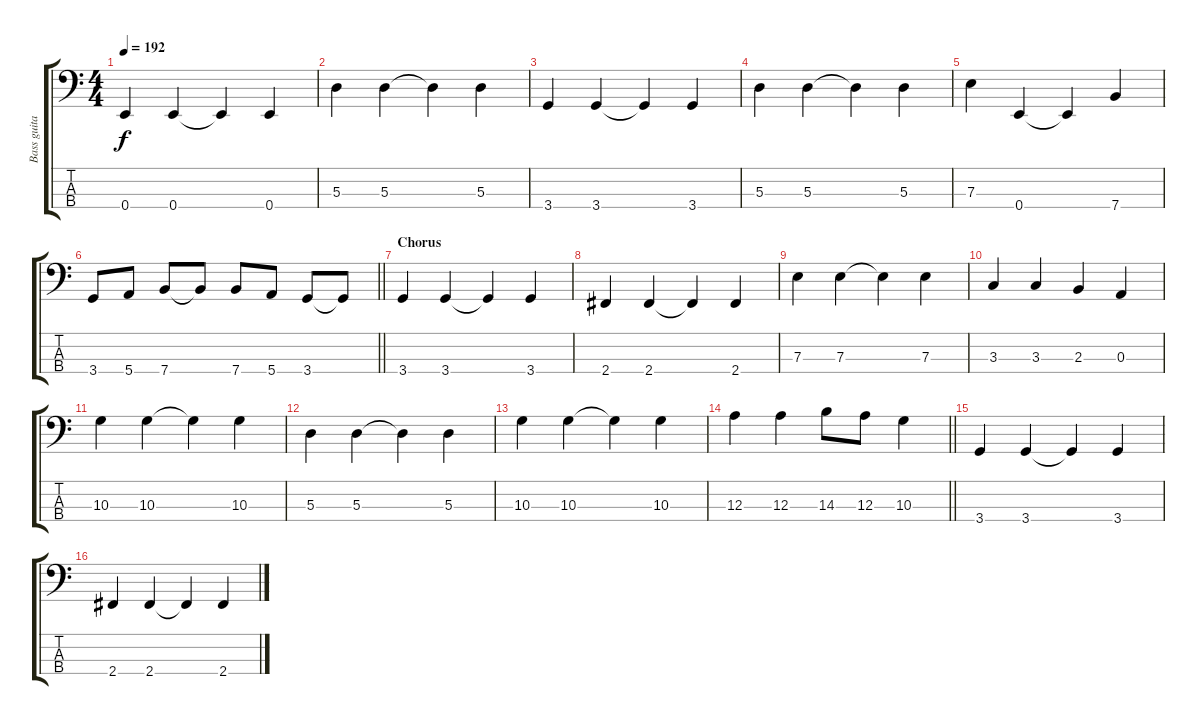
\track ("Bass guitar" "Bass guita") {instrument electricbassfinger}
\staff {score tabs}
\tuning (G2 D2 A1 E1) {hide}
\ts (4 4)
\tempo 192
\clef f4
\ks c
0.4.4{dy f} 0.4.4 0.4{t}.4 0.4.4 |
5.3.4 5.3.4 5.3{t}.4 5.3.4 |
3.4.4 3.4.4 3.4{t}.4 3.4.4 |
5.3.4 5.3.4 5.3{t}.4 5.3.4 |
7.3.4 0.4.4 0.4{t}.4 7.4.4 |
\barLineRight lightlight
3.4.8 5.4.8 7.4.8 7.4{t}.8 7.4.8 5.4.8 3.4.8 3.4{t}.8 |
\section ("" "Chorus")
3.4.4 3.4.4 3.4{t}.4 3.4.4 |
2.4.4 2.4.4 2.4{t}.4 2.4.4 |
7.3.4 7.3.4 7.3{t}.4 7.3.4 |
3.3.4 3.3.4 2.3.4 0.3.4 |
10.3.4 10.3.4 10.3{t}.4 10.3.4 |
5.3.4 5.3.4 5.3{t}.4 5.3.4 |
10.3.4 10.3.4 10.3{t}.4 10.3.4 |
\barLineRight lightlight
12.3.4 12.3.4 14.3.8 12.3.8 10.3.4 |
3.4.4 3.4.4 3.4{t}.4 3.4.4 |
2.4.4 2.4.4 2.4{t}.4 2.4.4
